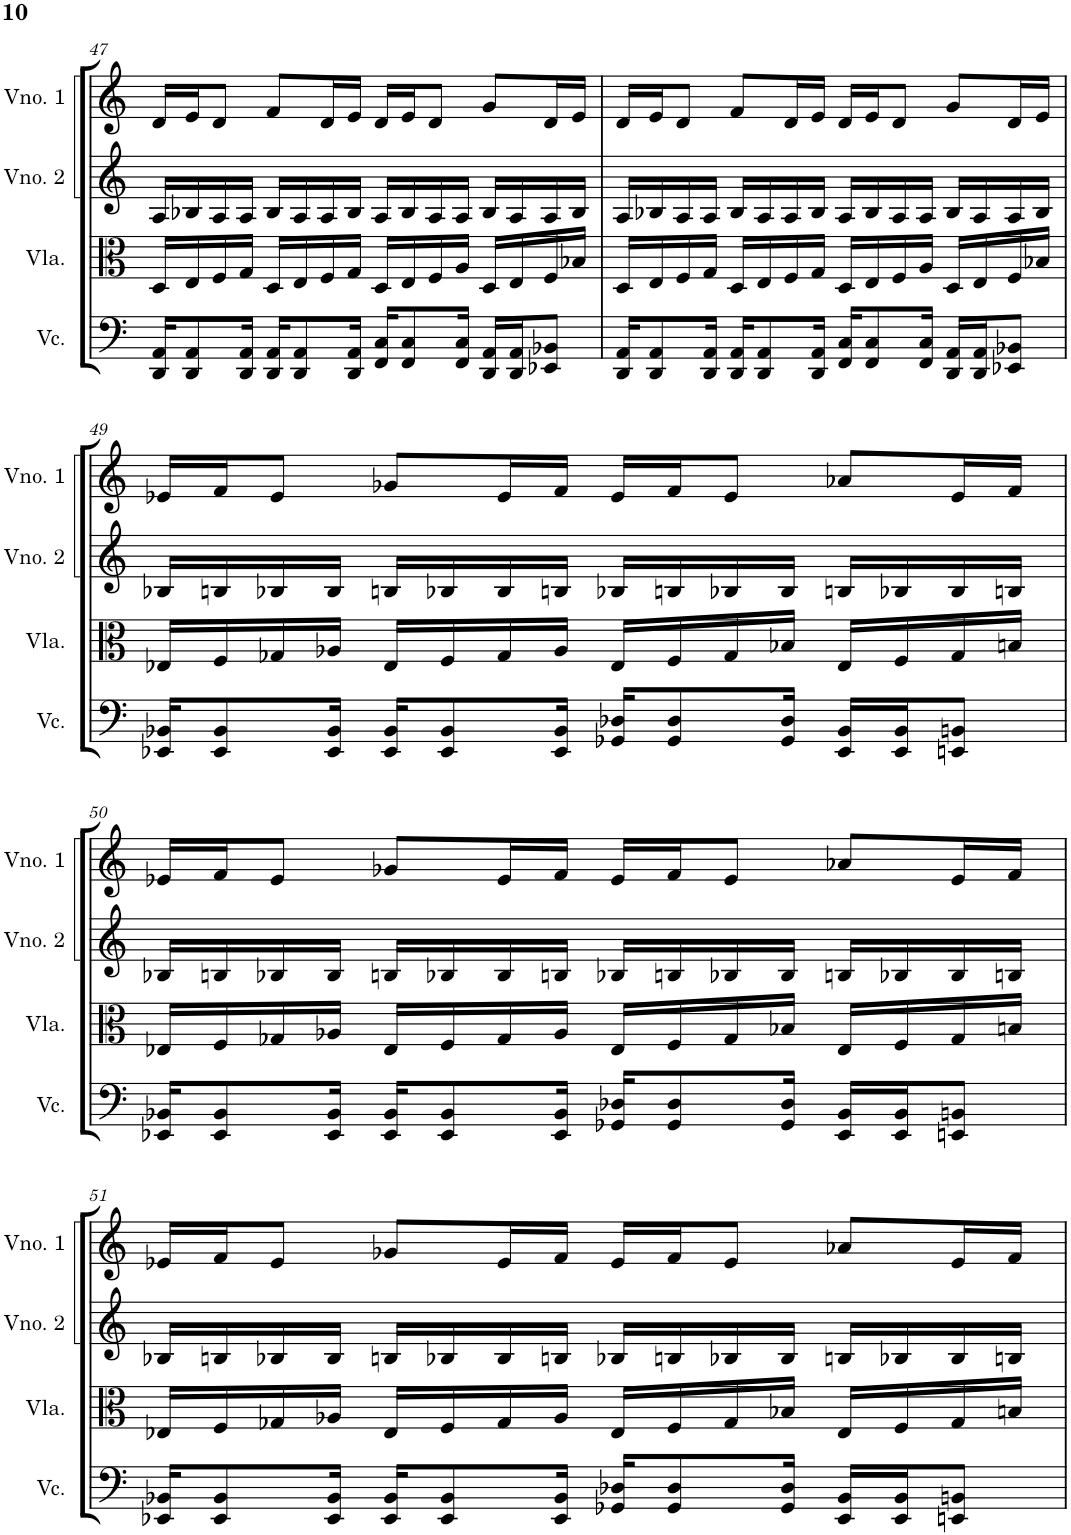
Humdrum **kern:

**kern	**kern	**kern	**kern
*part4	*part3	*part2	*part1
*staff4	*staff3	*staff2	*staff1
*I"Violoncelo	*I"Viola	*I"Violino 2	*I"Violino 1
*I'Vc.	*I'Vla.	*I'Vno. 2	*I'Vno. 1
!!LO:PB:g=z
*clefF4	*clefC3	*clefG2	*clefG2
*k[]	*k[]	*k[]	*k[]
*M4/4	*M4/4	*M4/4	*M4/4
=47	=47	=47	=47
16DD/ 16AA/KL	16D/LL	16A/LL	16d/LL
8DD/ 8AA/	16E/	16B-X/	16e/J
.	16F/	16A/	8d/J
16DD/ 16AA/Jk	16G/JJ	16A/JJ	.
16DD/ 16AA/KL	16D/LL	16B-/LL	8f/L
8DD/ 8AA/	16E/	16A/	.
.	16F/	16A/	16d/L
16DD/ 16AA/Jk	16G/JJ	16B-/JJ	16e/JJ
16FF/ 16C/KL	16D/LL	16A/LL	16d/LL
8FF/ 8C/	16E/	16B-/	16e/J
.	16F/	16A/	8d/J
16FF/ 16C/Jk	16A/JJ	16A/JJ	.
16DD/ 16AA/LL	16D/LL	16B-/LL	8g/L
16DD/ 16AA/J	16E/	16A/	.
8EE-X/ 8BB-X/J	16F/	16A/	16d/L
.	16B-X/JJ	16B-/JJ	16e/JJ
=48	=48	=48	=48
16DD/ 16AA/KL	16D/LL	16A/LL	16d/LL
8DD/ 8AA/	16E/	16B-X/	16e/J
.	16F/	16A/	8d/J
16DD/ 16AA/Jk	16G/JJ	16A/JJ	.
16DD/ 16AA/KL	16D/LL	16B-/LL	8f/L
8DD/ 8AA/	16E/	16A/	.
.	16F/	16A/	16d/L
16DD/ 16AA/Jk	16G/JJ	16B-/JJ	16e/JJ
16FF/ 16C/KL	16D/LL	16A/LL	16d/LL
8FF/ 8C/	16E/	16B-/	16e/J
.	16F/	16A/	8d/J
16FF/ 16C/Jk	16A/JJ	16A/JJ	.
16DD/ 16AA/LL	16D/LL	16B-/LL	8g/L
16DD/ 16AA/J	16E/	16A/	.
8EE-X/ 8BB-X/J	16F/	16A/	16d/L
.	16B-X/JJ	16B-/JJ	16e/JJ
!!LO:LB:g=z
=49	=49	=49	=49
16EE-X/ 16BB-X/KL	16E-X/LL	16B-X/LL	16e-X/LL
8EE-/ 8BB-/	16F/	16Bn/	16f/J
.	16G-X/	16B-X/	8e-/J
16EE-/ 16BB-/Jk	16A-X/JJ	16B-/JJ	.
16EE-/ 16BB-/KL	16E-/LL	16Bn/LL	8g-X/L
8EE-/ 8BB-/	16F/	16B-X/	.
.	16G-/	16B-/	16e-/L
16EE-/ 16BB-/Jk	16A-/JJ	16Bn/JJ	16f/JJ
16GG-X/ 16D-X/KL	16E-/LL	16B-X/LL	16e-/LL
8GG-/ 8D-/	16F/	16Bn/	16f/J
.	16G-/	16B-X/	8e-/J
16GG-/ 16D-/Jk	16B-X/JJ	16B-/JJ	.
16EE-/ 16BB-/LL	16E-/LL	16Bn/LL	8a-X/L
16EE-/ 16BB-/J	16F/	16B-X/	.
8EEn/ 8BBn/J	16G-/	16B-/	16e-/L
.	16Bn/JJ	16Bn/JJ	16f/JJ
!!LO:LB:g=z
=50	=50	=50	=50
16EE-X/ 16BB-X/KL	16E-X/LL	16B-X/LL	16e-X/LL
8EE-/ 8BB-/	16F/	16Bn/	16f/J
.	16G-X/	16B-X/	8e-/J
16EE-/ 16BB-/Jk	16A-X/JJ	16B-/JJ	.
16EE-/ 16BB-/KL	16E-/LL	16Bn/LL	8g-X/L
8EE-/ 8BB-/	16F/	16B-X/	.
.	16G-/	16B-/	16e-/L
16EE-/ 16BB-/Jk	16A-/JJ	16Bn/JJ	16f/JJ
16GG-X/ 16D-X/KL	16E-/LL	16B-X/LL	16e-/LL
8GG-/ 8D-/	16F/	16Bn/	16f/J
.	16G-/	16B-X/	8e-/J
16GG-/ 16D-/Jk	16B-X/JJ	16B-/JJ	.
16EE-/ 16BB-/LL	16E-/LL	16Bn/LL	8a-X/L
16EE-/ 16BB-/J	16F/	16B-X/	.
8EEn/ 8BBn/J	16G-/	16B-/	16e-/L
.	16Bn/JJ	16Bn/JJ	16f/JJ
!!LO:LB:g=z
=51	=51	=51	=51
16EE-X/ 16BB-X/KL	16E-X/LL	16B-X/LL	16e-X/LL
8EE-/ 8BB-/	16F/	16Bn/	16f/J
.	16G-X/	16B-X/	8e-/J
16EE-/ 16BB-/Jk	16A-X/JJ	16B-/JJ	.
16EE-/ 16BB-/KL	16E-/LL	16Bn/LL	8g-X/L
8EE-/ 8BB-/	16F/	16B-X/	.
.	16G-/	16B-/	16e-/L
16EE-/ 16BB-/Jk	16A-/JJ	16Bn/JJ	16f/JJ
16GG-X/ 16D-X/KL	16E-/LL	16B-X/LL	16e-/LL
8GG-/ 8D-/	16F/	16Bn/	16f/J
.	16G-/	16B-X/	8e-/J
16GG-/ 16D-/Jk	16B-X/JJ	16B-/JJ	.
16EE-/ 16BB-/LL	16E-/LL	16Bn/LL	8a-X/L
16EE-/ 16BB-/J	16F/	16B-X/	.
8EEn/ 8BBn/J	16G-/	16B-/	16e-/L
.	16Bn/JJ	16Bn/JJ	16f/JJ
=	=	=	=
*-	*-	*-	*-
